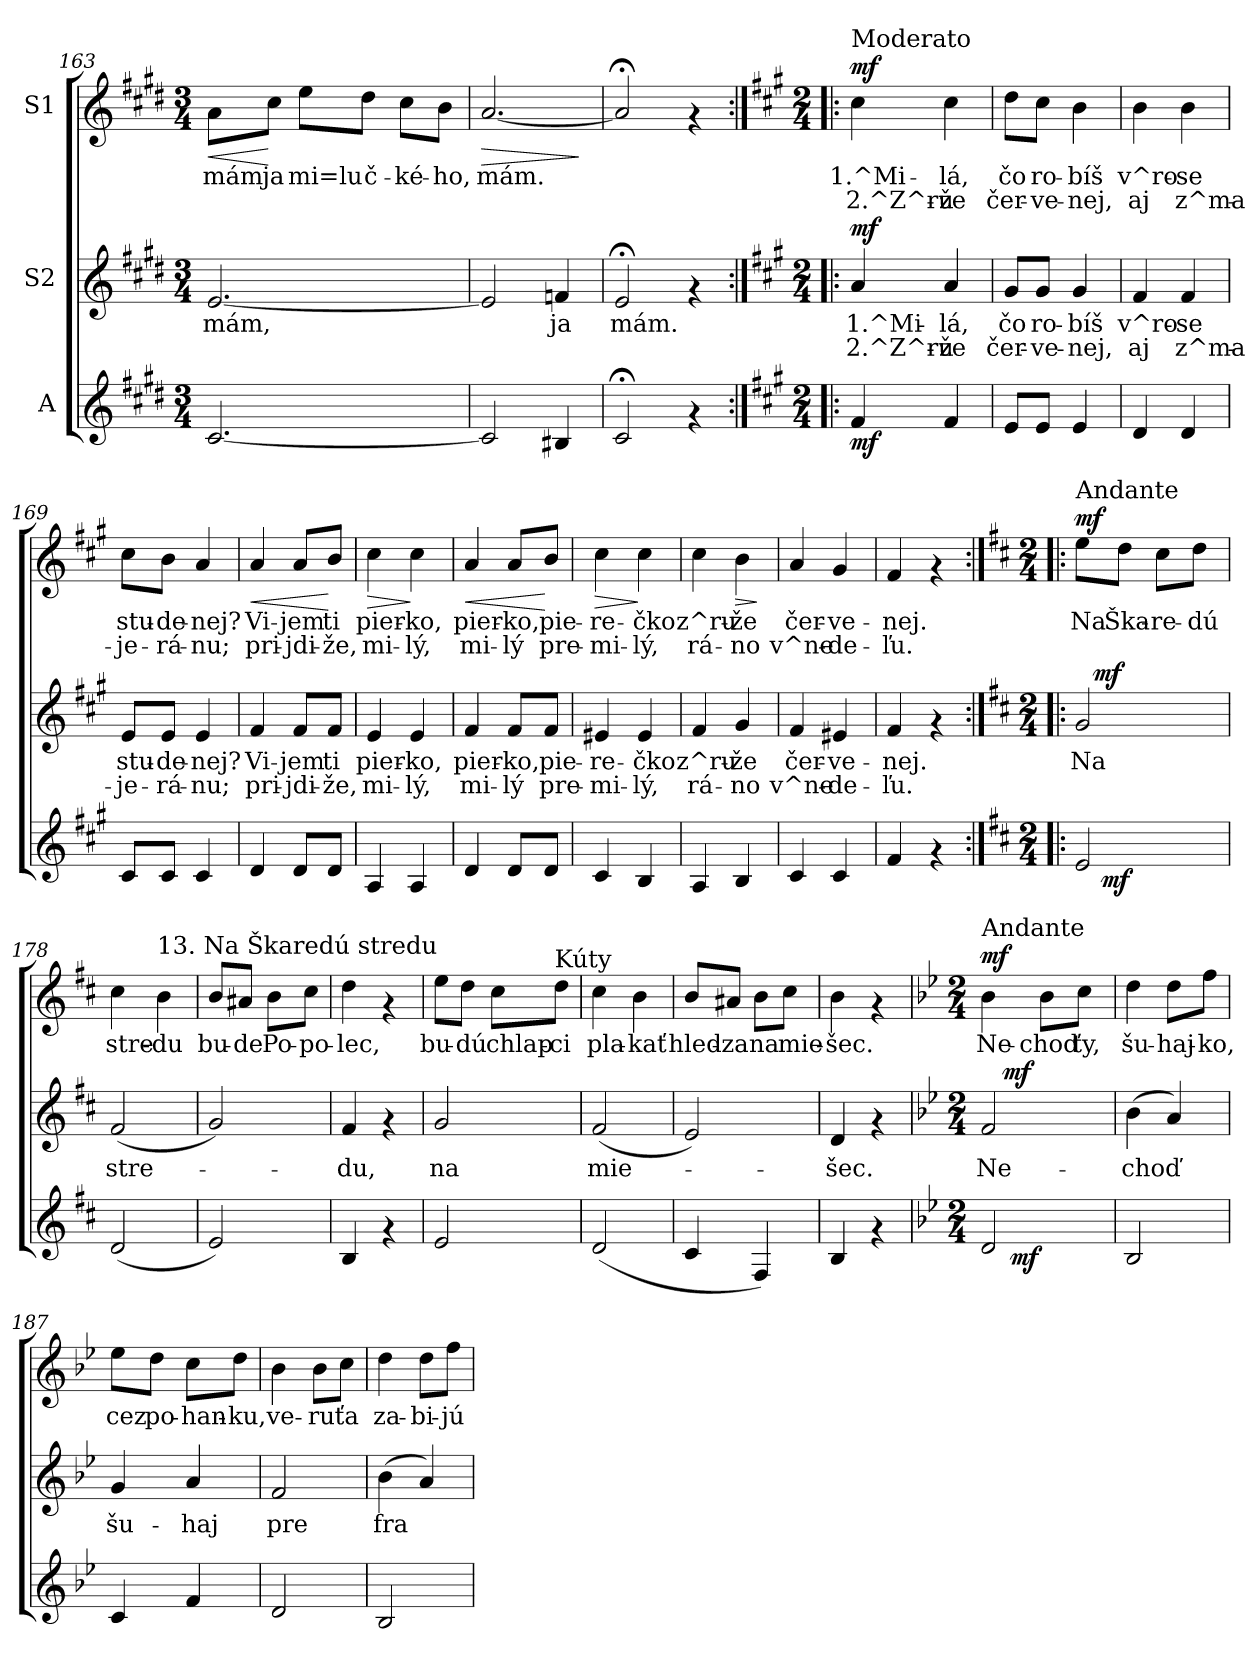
**kern	**dynam	**kern	**text	**text	**dynam	**kern	**text	**text	**dynam
*part3	*part3	*part2	*part2	*part2	*part2	*part1	*part1	*part1	*part1
*staff3	*staff3	*staff2	*staff2	*staff2	*staff2	*staff1	*staff1	*staff1	*staff1
*I"A	*	*I"S2	*	*	*	*I"S1	*	*	*
*clefG2	*	*clefG2	*	*	*	*clefG2	*	*	*
*k[f#c#g#d#]	*	*k[f#c#g#d#]	*	*	*	*k[f#c#g#d#]	*	*	*
*E:	*	*E:	*	*	*	*E:	*	*	*
*M3/4	*	*M3/4	*	*	*	*M3/4	*	*	*
=163	=163	=163	=163	=163	=163	=163	=163	=163	=163
!	!	!	!LO:LY:b:rj	!	!	!	!LO:LY:b:rj	!	!LO:HP:b
[<2.c#/	.	[<2.e/	mám,	.	.	8a\L	mám	.	<
!	!	!	!	!	!	!	!LO:LY:b:rj	!	!
.	.	.	.	.	.	8cc#\J	ja	.	[
!	!	!	!	!	!	!	!LO:LY:b:rj	!	!
.	.	.	.	.	.	8ee\L	mi=lu	.	.
!	!	!	!	!	!	!	!LO:LY:b:rj	!	!
.	.	.	.	.	.	8dd#\J	č-	.	.
!	!	!	!	!	!	!	!LO:LY:b:rj	!	!
.	.	.	.	.	.	8cc#\L	-ké-	.	.
!	!	!	!	!	!	!	!LO:LY:b:rj	!	!
.	.	.	.	.	.	8b\J	-ho,	.	.
=164	=164	=164	=164	=164	=164	=164	=164	=164	=164
!	!	!	!LO:LY:b:rj	!	!	!	!LO:LY:b:rj	!	!LO:HP:b
2c#/]	.	2e/]	.	.	.	[<2.a/	mám.	.	>
!	!	!	!LO:LY:b:rj	!	!	!	!	!	!
4B#X/	.	4fn/	ja	.	.	.	.	.	.
.	.	.	.	.	.	.	.	.	]
=165	=165	=165	=165	=165	=165	=165	=165	=165	=165
!	!	!	!LO:LY:b:rj	!	!	!	!	!	!
2c#;/	.	2e;</	mám.	.	.	2a;</]	.	.	.
4rf	.	4rf	.	.	.	4rf	.	.	.
!!LO:PB:g=z
=166:|!|:	=166:|!|:	=166:|!|:	=166:|!|:	=166:|!|:	=166:|!|:	=166:|!|:	=166:|!|:	=166:|!|:	=166:|!|:
*k[f#c#g#]	*	*k[f#c#g#]	*	*	*	*k[f#c#g#]	*	*	*
*A:	*	*A:	*	*	*	*A:	*	*	*
*M2/4	*	*M2/4	*	*	*	*M2/4	*	*	*
!	!	!	!	!	!	!LO:TX:a:t=Moderato	!	!	!
!	!LO:DY:b	!	!LO:LY:b:rj	!LO:LY:b:rj	!LO:DY:a	!	!LO:LY:b:rj	!LO:LY:b:rj	!LO:DY:a
4f#/	mf	4a/	1.^Mi-	-2.^Z^ru-	mf	4cc#\	1.^Mi-	-2.^Z^ru-	mf
!	!	!	!LO:LY:b:rj	!LO:LY:b:rj	!	!	!LO:LY:b:rj	!LO:LY:b:rj	!
4f#/	.	4a/	-lá,	že	.	4cc#\	-lá,	že	.
=167	=167	=167	=167	=167	=167	=167	=167	=167	=167
!	!	!	!LO:LY:b:rj	!LO:LY:b:rj	!	!	!LO:LY:b:rj	!LO:LY:b:rj	!
8e/L	.	8g#/L	čo	čer-	.	8dd\L	čo	čer-	.
!	!	!	!LO:LY:b:rj	!LO:LY:b:rj	!	!	!LO:LY:b:rj	!LO:LY:b:rj	!
8e/J	.	8g#/J	-ro-	-ve-	.	8cc#\J	-ro-	-ve-	.
!	!	!	!LO:LY:b:rj	!LO:LY:b:rj	!	!	!LO:LY:b:rj	!LO:LY:b:rj	!
4e/	.	4g#/	-bíš	nej,	.	4b\	-bíš	nej,	.
=168	=168	=168	=168	=168	=168	=168	=168	=168	=168
!	!	!	!LO:LY:b:rj	!LO:LY:b:rj	!	!	!LO:LY:b:rj	!LO:LY:b:rj	!
4d/	.	4f#/	v^ro-	-aj	.	4b\	v^ro-	-aj	.
!	!	!	!LO:LY:b:rj	!LO:LY:b:rj	!	!	!LO:LY:b:rj	!LO:LY:b:rj	!
4d/	.	4f#/	se	z^ma-	.	4b\	se	z^ma-	.
=169	=169	=169	=169	=169	=169	=169	=169	=169	=169
!	!	!	!LO:LY:b:rj	!LO:LY:b:rj	!	!	!LO:LY:b:rj	!LO:LY:b:rj	!
8c#/L	.	8e/L	-stu-	-je-	.	8cc#\L	-stu-	-je-	.
!	!	!	!LO:LY:b:rj	!LO:LY:b:rj	!	!	!LO:LY:b:rj	!LO:LY:b:rj	!
8c#/J	.	8e/J	-de-	-rá-	.	8b\J	-de-	-rá-	.
!	!	!	!LO:LY:b:rj	!LO:LY:b:rj	!	!	!LO:LY:b:rj	!LO:LY:b:rj	!
4c#/	.	4e/	-nej?	nu;	.	4a/	-nej?	nu;	.
=170	=170	=170	=170	=170	=170	=170	=170	=170	=170
!	!	!	!LO:LY:b:rj	!LO:LY:b:rj	!	!	!LO:LY:b:rj	!LO:LY:b:rj	!LO:HP:b
4d/	.	4f#/	Vi-	-pri-	.	4a/	Vi-	-pri-	<
!	!	!	!LO:LY:b:rj	!LO:LY:b:rj	!	!	!LO:LY:b:rj	!LO:LY:b:rj	!
8d/L	.	8f#/L	-jem	jdi-	.	8a/L	-jem	jdi-	.
!	!	!	!LO:LY:b:rj	!LO:LY:b:rj	!	!	!LO:LY:b:rj	!LO:LY:b:rj	!
8d/J	.	8f#/J	-ti	že,	.	8b/J	-ti	že,	[
=171	=171	=171	=171	=171	=171	=171	=171	=171	=171
!	!	!	!LO:LY:b:rj	!LO:LY:b:rj	!	!	!LO:LY:b:rj	!LO:LY:b:rj	!LO:HP:b
4A/	.	4e/	pier-	-mi-	.	4cc#\	pier-	-mi-	>
!	!	!	!LO:LY:b:rj	!LO:LY:b:rj	!	!	!LO:LY:b:rj	!LO:LY:b:rj	!
4A/	.	4e/	-ko,	lý,	.	4cc#\	-ko,	lý,	]
!!LO:LB:g=z
=172	=172	=172	=172	=172	=172	=172	=172	=172	=172
!	!	!	!LO:LY:b:rj	!LO:LY:b:rj	!	!	!LO:LY:b:rj	!LO:LY:b:rj	!LO:HP:b
4d/	.	4f#/	pier-	-mi-	.	4a/	pier-	-mi-	<
!	!	!	!LO:LY:b:rj	!LO:LY:b:rj	!	!	!LO:LY:b:rj	!LO:LY:b:rj	!
8d/L	.	8f#/L	-ko,	lý	.	8a/L	-ko,	lý	.
!	!	!	!LO:LY:b:rj	!LO:LY:b:rj	!	!	!LO:LY:b:rj	!LO:LY:b:rj	!
8d/J	.	8f#/J	pie-	-pre-	.	8b/J	pie-	-pre-	[
=173	=173	=173	=173	=173	=173	=173	=173	=173	=173
!	!	!	!LO:LY:b:rj	!LO:LY:b:rj	!	!	!LO:LY:b:rj	!LO:LY:b:rj	!LO:HP:b
4c#/	.	4e#X/	-re-	-mi-	.	4cc#\	-re-	-mi-	>
!	!	!	!LO:LY:b:rj	!LO:LY:b:rj	!	!	!LO:LY:b:rj	!LO:LY:b:rj	!
4B/	.	4e#/	-čko	lý,	.	4cc#\	-čko	lý,	]
=174	=174	=174	=174	=174	=174	=174	=174	=174	=174
!	!	!	!LO:LY:b:rj	!LO:LY:b:rj	!	!	!LO:LY:b:rj	!LO:LY:b:rj	!
4A/	.	4f#/	z^ru-	-rá-	.	4cc#\	z^ru-	-rá-	.
!	!	!	!LO:LY:b:rj	!LO:LY:b:rj	!	!	!LO:LY:b:rj	!LO:LY:b:rj	!LO:HP:b
4B/	.	4g#/	-že	no	.	4b\	-že	no	>
.	.	.	.	.	.	.	.	.	]
=175	=175	=175	=175	=175	=175	=175	=175	=175	=175
!	!	!	!LO:LY:b:rj	!LO:LY:b:rj	!	!	!LO:LY:b:rj	!LO:LY:b:rj	!
4c#/	.	4f#/	čer-	-v^ne-	.	4a/	čer-	-v^ne-	.
!	!	!	!LO:LY:b:rj	!LO:LY:b:rj	!	!	!LO:LY:b:rj	!LO:LY:b:rj	!
4c#/	.	4e#X/	-ve-	-de-	.	4g#/	-ve-	-de-	.
=176	=176	=176	=176	=176	=176	=176	=176	=176	=176
!	!	!	!LO:LY:b:rj	!LO:LY:b:rj	!	!	!LO:LY:b:rj	!LO:LY:b:rj	!
4f#/	.	4f#/	-nej.	ľu.	.	4f#/	-nej.	ľu.	.
4rf	.	4rf	.	.	.	4rf	.	.	.
!!LO:LB:g=z
=177:|!|:	=177:|!|:	=177:|!|:	=177:|!|:	=177:|!|:	=177:|!|:	=177:|!|:	=177:|!|:	=177:|!|:	=177:|!|:
*k[f#c#]	*	*k[f#c#]	*	*	*	*k[f#c#]	*	*	*
*D:	*	*D:	*	*	*	*D:	*	*	*
*M2/4	*	*M2/4	*	*	*	*M2/4	*	*	*
!	!	!	!	!	!	!LO:TX:a:t=Andante	!	!	!
!	!	!	!LO:LY:b:rj	!	!	!	!LO:LY:b:rj	!	!LO:DY:a
*^	*	*^	*	*	*	*	*	*	*
2e/	16ryy	.	2g/	16ryy	Na	.	.	8ee\L	Na	.	mf
!	!	!	!	!	!	!	!LO:DY:a	!	!	!	!
.	64ryy	.	.	4..ryy	.	.	mf	.	.	.	.
!	!	!LO:DY:b	!	!	!	!	!	!	!	!	!
.	4ryy	mf	.	.	.	.	.	.	.	.	.
!	!	!	!	!	!	!	!	!	!LO:LY:b:rj	!	!
.	.	.	.	.	.	.	.	8dd\J	Ška-	.	.
!	!	!	!	!	!	!	!	!	!LO:LY:b:rj	!	!
.	.	.	.	.	.	.	.	8cc#\L	-re-	.	.
.	8ryy	.	.	.	.	.	.	.	.	.	.
!	!	!	!	!	!	!	!	!	!LO:LY:b:rj	!	!
.	.	.	.	.	.	.	.	8dd\J	-dú	.	.
.	32.ryy	.	.	.	.	.	.	.	.	.	.
=178	=178	=178	=178	=178	=178	=178	=178	=178	=178	=178	=178
!	!	!	!	!	!LO:LY:b:rj	!	!	!	!LO:LY:b:rj	!	!
*v	*v	*	*	*	*	*	*	*	*	*	*
*	*	*v	*v	*	*	*	*	*	*	*
(<2d/	.	(<2f#/	stre-	.	.	4cc#\	stre-	.	.
!	!	!	!	!	!	!LO:TX:a:t=13. Na Škaredú stredu	!	!	!
!	!	!	!	!	!	!	!LO:LY:b:rj	!	!
.	.	.	.	.	.	4b\	-du	.	.
=179	=179	=179	=179	=179	=179	=179	=179	=179	=179
!	!	!	!	!	!	!	!LO:LY:b:rj	!	!
2e/)	.	2g/)	.	.	.	8b/L	bu-	.	.
!	!	!	!	!	!	!	!LO:LY:b:rj	!	!
.	.	.	.	.	.	8a#X/J	-de	.	.
!	!	!	!	!	!	!	!LO:LY:b:rj	!	!
.	.	.	.	.	.	8b\L	Po-	.	.
!	!	!	!	!	!	!	!LO:LY:b:rj	!	!
.	.	.	.	.	.	8cc#\J	-po-	.	.
=180	=180	=180	=180	=180	=180	=180	=180	=180	=180
!	!	!	!LO:LY:b:rj	!	!	!	!LO:LY:b:rj	!	!
4B/	.	4f#/	-du,	.	.	4dd\	-lec,	.	.
4rf	.	4rf	.	.	.	4rf	.	.	.
=181	=181	=181	=181	=181	=181	=181	=181	=181	=181
!	!	!	!LO:LY:b:rj	!	!	!	!LO:LY:b:rj	!	!
2e/	.	2g/	na	.	.	8ee\L	bu-	.	.
!	!	!	!	!	!	!	!LO:LY:b:rj	!	!
.	.	.	.	.	.	8dd\J	-dú	.	.
!	!	!	!	!	!	!	!LO:LY:b:rj	!	!
.	.	.	.	.	.	8cc#\L	chlap-	.	.
!	!	!	!	!	!	!LO:TX:a:t=Kúty	!	!	!
!	!	!	!	!	!	!	!LO:LY:b:rj	!	!
.	.	.	.	.	.	8dd\J	-ci	.	.
!!LO:LB:g=z
=182	=182	=182	=182	=182	=182	=182	=182	=182	=182
!	!	!	!LO:LY:b:rj	!	!	!	!LO:LY:b:rj	!	!
(<2d/	.	(<2f#/	mie-	.	.	4cc#\	pla-	.	.
!	!	!	!	!	!	!	!LO:LY:b:rj	!	!
.	.	.	.	.	.	4b\	-kať	.	.
=183	=183	=183	=183	=183	=183	=183	=183	=183	=183
!	!	!	!	!	!	!	!LO:LY:b:rj	!	!
4c#/	.	2e/)	.	.	.	8b/L	hled-	.	.
!	!	!	!	!	!	!	!LO:LY:b:rj	!	!
.	.	.	.	.	.	8a#X/J	-za	.	.
!	!	!	!	!	!	!	!LO:LY:b:rj	!	!
4F#/)	.	.	.	.	.	8b\L	na	.	.
!	!	!	!	!	!	!	!LO:LY:b:rj	!	!
.	.	.	.	.	.	8cc#\J	mie-	.	.
=184	=184	=184	=184	=184	=184	=184	=184	=184	=184
!	!	!	!LO:LY:b:rj	!	!	!	!LO:LY:b:rj	!	!
4B/	.	4d/	-šec.	.	.	4b\	-šec.	.	.
4rf	.	4rf	.	.	.	4rf	.	.	.
!!LO:PB:g=z
=185!	=185!	=185!	=185!	=185!	=185!	=185!	=185!	=185!	=185!
*k[b-e-]	*	*k[b-e-]	*	*	*	*k[b-e-]	*	*	*
*B-:	*	*B-:	*	*	*	*B-:	*	*	*
*M2/4	*	*M2/4	*	*	*	*M2/4	*	*	*
!	!	!	!	!	!	!LO:TX:a:t=Andante	!	!	!
!	!	!	!LO:LY:b:rj	!	!	!	!LO:LY:b:rj	!	!LO:DY:a
*^	*	*^	*	*	*	*	*	*	*
2d/	16..ryy	.	2f/	16.ryy	Ne-	.	.	4b-\	Ne-	.	mf
!	!	!	!	!	!	!	!LO:DY:a	!	!	!	!
.	.	.	.	4ryy	.	.	mf	.	.	.	.
!	!	!LO:DY:b	!	!	!	!	!	!	!	!	!
.	4ryy	mf	.	.	.	.	.	.	.	.	.
!	!	!	!	!	!	!	!	!	!LO:LY:b:rj	!	!
.	.	.	.	.	.	.	.	8b-\L	-choď	.	.
.	.	.	.	8ryy	.	.	.	.	.	.	.
.	8ryy	.	.	.	.	.	.	.	.	.	.
!	!	!	!	!	!	!	!	!	!LO:LY:b:rj	!	!
.	.	.	.	.	.	.	.	8cc\J	ty,	.	.
.	.	.	.	32ryy	.	.	.	.	.	.	.
.	64ryy	.	.	.	.	.	.	.	.	.	.
=186	=186	=186	=186	=186	=186	=186	=186	=186	=186	=186	=186
!	!	!	!	!	!LO:LY:b:rj	!	!	!	!LO:LY:b:rj	!	!
*v	*v	*	*	*	*	*	*	*	*	*	*
*	*	*v	*v	*	*	*	*	*	*	*
2B-/	.	(>4b-\	-choď	.	.	4dd\	šu-	.	.
!	!	!	!LO:LY:b:rj	!	!	!	!LO:LY:b:rj	!	!
.	.	4a/)	.	.	.	8dd\L	-haj-	.	.
!	!	!	!	!	!	!	!LO:LY:b:rj	!	!
.	.	.	.	.	.	8ff\J	-ko,	.	.
=187	=187	=187	=187	=187	=187	=187	=187	=187	=187
!	!	!	!LO:LY:b:rj	!	!	!	!LO:LY:b:rj	!	!
4c/	.	4g/	šu-	.	.	8ee-\L	cez	.	.
!	!	!	!	!	!	!	!LO:LY:b:rj	!	!
.	.	.	.	.	.	8dd\J	po-	.	.
!	!	!	!LO:LY:b:rj	!	!	!	!LO:LY:b:rj	!	!
4f/	.	4a/	-haj	.	.	8cc\L	-han-	.	.
!	!	!	!	!	!	!	!LO:LY:b:rj	!	!
.	.	.	.	.	.	8dd\J	-ku,	.	.
=188	=188	=188	=188	=188	=188	=188	=188	=188	=188
!	!	!	!LO:LY:b:rj	!	!	!	!LO:LY:b:rj	!	!
2d/	.	2f/	pre	.	.	4b-\	ve-	.	.
!	!	!	!	!	!	!	!LO:LY:b:rj	!	!
.	.	.	.	.	.	8b-\L	-ru	.	.
!	!	!	!	!	!	!	!LO:LY:b:rj	!	!
.	.	.	.	.	.	8cc\J	ťa	.	.
=189	=189	=189	=189	=189	=189	=189	=189	=189	=189
!	!	!	!LO:LY:b:rj	!	!	!	!LO:LY:b:rj	!	!
2B-/	.	(>4b-\	fra-	.	.	4dd\	za-	.	.
!	!	!	!LO:LY:b:rj	!	!	!	!LO:LY:b:rj	!	!
.	.	4a/)	-	.	.	8dd\L	-bi-	.	.
!	!	!	!	!	!	!	!LO:LY:b:rj	!	!
.	.	.	.	.	.	8ff\J	-jú	.	.
=	=	=	=	=	=	=	=	=	=
*-	*-	*-	*-	*-	*-	*-	*-	*-	*-
